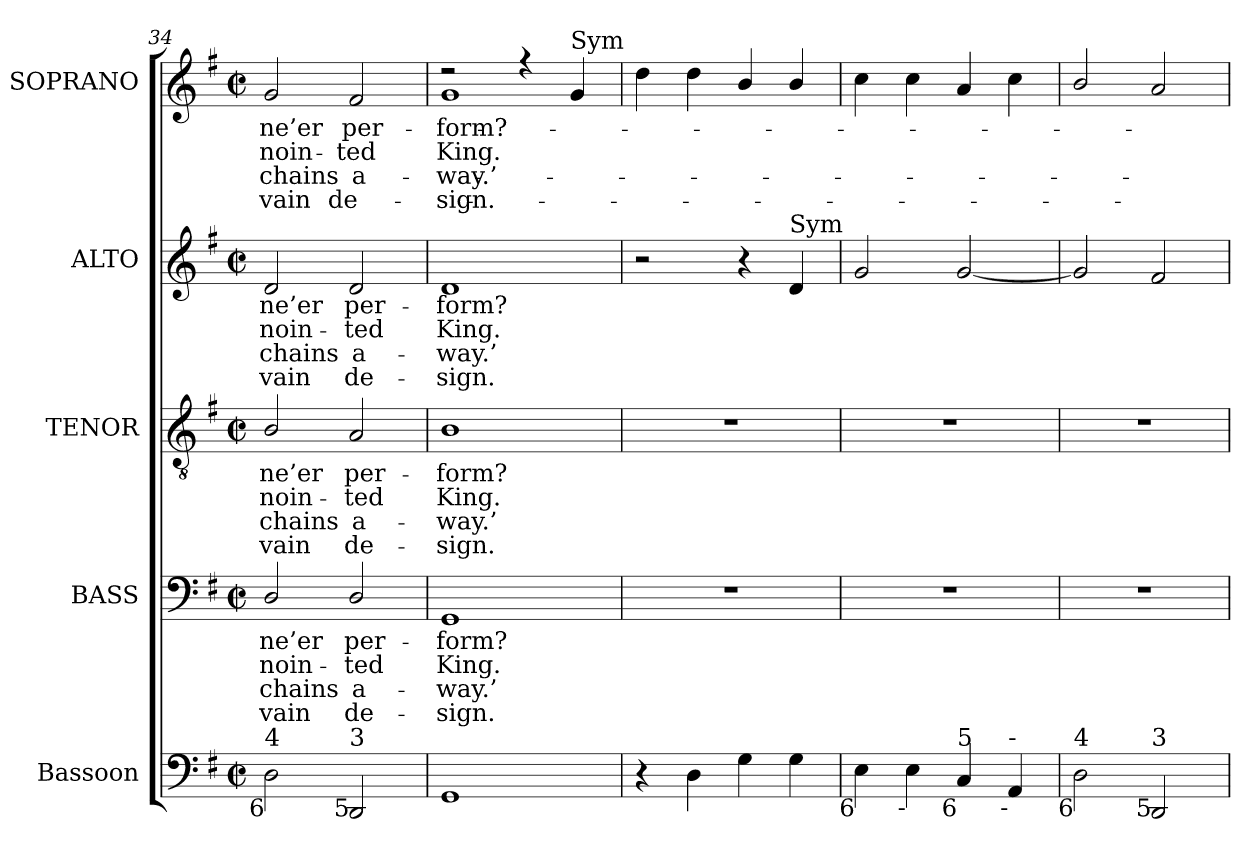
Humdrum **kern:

**kern	**kern	**text	**text	**text	**text	**kern	**text	**text	**text	**text	**kern	**text	**text	**text	**text	**kern	**text	**text	**text	**text
*part5	*part4	*part4	*part4	*part4	*part4	*part3	*part3	*part3	*part3	*part3	*part2	*part2	*part2	*part2	*part2	*part1	*part1	*part1	*part1	*part1
*staff5	*staff4	*staff4	*staff4	*staff4	*staff4	*staff3	*staff3	*staff3	*staff3	*staff3	*staff2	*staff2	*staff2	*staff2	*staff2	*staff1	*staff1	*staff1	*staff1	*staff1
*I"Bassoon	*I"BASS	*	*	*	*	*I"TENOR	*	*	*	*	*I"ALTO	*	*	*	*	*I"SOPRANO	*	*	*	*
*I'Bsn.	*I'B.	*	*	*	*	*I'T.	*	*	*	*	*I'A.	*	*	*	*	*I'S.	*	*	*	*
*clefF4	*clefF4	*	*	*	*	*clefGv2	*	*	*	*	*clefG2	*	*	*	*	*clefG2	*	*	*	*
*	*	*	*	*	*	*ITrd7c12	*	*	*	*	*	*	*	*	*	*	*	*	*	*
*k[f#]	*k[f#]	*	*	*	*	*k[f#]	*	*	*	*	*k[f#]	*	*	*	*	*k[f#]	*	*	*	*
*G:	*G:	*	*	*	*	*G:	*	*	*	*	*G:	*	*	*	*	*G:	*	*	*	*
*M2/2	*M2/2	*	*	*	*	*M2/2	*	*	*	*	*M2/2	*	*	*	*	*M2/2	*	*	*	*
*met(c|)	*met(c|)	*	*	*	*	*met(c|)	*	*	*	*	*met(c|)	*	*	*	*	*met(c|)	*	*	*	*
=34	=34	=34	=34	=34	=34	=34	=34	=34	=34	=34	=34	=34	=34	=34	=34	=34	=34	=34	=34	=34
!	!	!LO:LY:b:color=#000000	!LO:LY:b:color=#000000	!LO:LY:b:color=#000000	!LO:LY:b:color=#000000	!	!	!	!	!	!	!	!	!	!	!	!	!	!	!
!	!	!	!	!	!	!	!LO:LY:b:color=#000000	!LO:LY:b:color=#000000	!LO:LY:b:color=#000000	!LO:LY:b:color=#000000	!	!	!	!	!	!	!	!	!	!
!	!	!	!	!	!	!	!	!	!	!	!	!LO:LY:b:color=#000000	!LO:LY:b:color=#000000	!LO:LY:b:color=#000000	!LO:LY:b:color=#000000	!	!	!	!	!
!LO:TX:b:rj:t=6	!	!	!	!	!	!	!	!	!	!	!	!	!	!	!	!	!	!	!	!
!LO:TX:t=4	!	!	!	!	!	!	!	!	!	!	!	!	!	!	!	!	!	!	!	!
!	!	!	!	!	!	!	!	!	!	!	!	!	!	!	!	!	!LO:LY:b:color=#000000	!LO:LY:b:color=#000000	!LO:LY:b:color=#000000	!LO:LY:b:color=#000000
2Di\	2Di/	ne’er	-noin-	chains	vain	2BBi/	ne’er	-noin-	chains	vain	2di/	ne’er	-noin-	chains	vain	2gi/	ne’er	-noin-	chains	vain
!	!	!LO:LY:b:color=#000000	!LO:LY:b:color=#000000	!LO:LY:b:color=#000000	!LO:LY:b:color=#000000	!	!	!	!	!	!	!	!	!	!	!	!	!	!	!
!	!	!	!	!	!	!	!LO:LY:b:color=#000000	!LO:LY:b:color=#000000	!LO:LY:b:color=#000000	!LO:LY:b:color=#000000	!	!	!	!	!	!	!	!	!	!
!	!	!	!	!	!	!	!	!	!	!	!	!LO:LY:b:color=#000000	!LO:LY:b:color=#000000	!LO:LY:b:color=#000000	!LO:LY:b:color=#000000	!	!	!	!	!
!LO:TX:b:rj:t=5	!	!	!	!	!	!	!	!	!	!	!	!	!	!	!	!	!	!	!	!
!LO:TX:t=3	!	!	!	!	!	!	!	!	!	!	!	!	!	!	!	!	!	!	!	!
!	!	!	!	!	!	!	!	!	!	!	!	!	!	!	!	!	!LO:LY:b:color=#000000	!LO:LY:b:color=#000000	!LO:LY:b:color=#000000	!LO:LY:b:color=#000000
2DDi/	2Di/	per-	-ted	a-	-de-	2AAi/	per-	-ted	a-	-de-	2di/	per-	-ted	a-	-de-	2f#i/	per -	-ted	a -	de -
=35	=35	=35	=35	=35	=35	=35	=35	=35	=35	=35	=35	=35	=35	=35	=35	=35	=35	=35	=35	=35
!	!	!LO:LY:b:color=#000000	!LO:LY:b:color=#000000	!LO:LY:b:color=#000000	!LO:LY:b:color=#000000	!	!	!	!	!	!	!	!	!	!	!	!	!	!	!
!	!	!	!	!	!	!	!LO:LY:b:color=#000000	!LO:LY:b:color=#000000	!LO:LY:b:color=#000000	!LO:LY:b:color=#000000	!	!	!	!	!	!	!	!	!	!
!	!	!	!	!	!	!	!	!	!	!	!	!LO:LY:b:color=#000000	!LO:LY:b:color=#000000	!LO:LY:b:color=#000000	!LO:LY:b:color=#000000	!	!	!	!	!
*	*	*	*	*	*	*	*	*	*	*	*	*	*	*	*	*^	*	*	*	*
!	!	!	!	!	!	!	!	!	!	!	!	!	!	!	!	!	!	!LO:LY:b:color=#000000	!LO:LY:b:color=#000000	!LO:LY:b:color=#000000	!LO:LY:b:color=#000000
1GGi	1GGi	-form?	King.	-way.’	sign.	1BBi	-form?	King.	-way.’	sign.	1di	-form?	King.	-way.’	sign.	2r	1gi	form?	King.	way.’	sign.
.	.	.	.	.	.	.	.	.	.	.	.	.	.	.	.	4r	.	.	.	.	.
!	!	!	!	!	!	!	!	!	!	!	!	!	!	!	!	!LO:TX:a:t=Sym	!	!	!	!	!
.	.	.	.	.	.	.	.	.	.	.	.	.	.	.	.	4gi/	.	.	.	.	.
*	*	*	*	*	*	*	*	*	*	*	*	*	*	*	*	*v	*v	*	*	*	*
=36	=36	=36	=36	=36	=36	=36	=36	=36	=36	=36	=36	=36	=36	=36	=36	=36	=36	=36	=36	=36
4r	1r	.	.	.	.	1r	.	.	.	.	2r	.	.	.	.	4ddi\	.	.	.	.
4Di\	.	.	.	.	.	.	.	.	.	.	.	.	.	.	.	4ddi\	.	.	.	.
4Gi\	.	.	.	.	.	.	.	.	.	.	4r	.	.	.	.	4bi/	.	.	.	.
!	!	!	!	!	!	!	!	!	!	!	!LO:TX:a:t=Sym	!	!	!	!	!	!	!	!	!
4Gi\	.	.	.	.	.	.	.	.	.	.	4di/	.	.	.	.	4bi/	.	.	.	.
=37	=37	=37	=37	=37	=37	=37	=37	=37	=37	=37	=37	=37	=37	=37	=37	=37	=37	=37	=37	=37
!LO:TX:b:rj:t=6	!	!	!	!	!	!	!	!	!	!	!	!	!	!	!	!	!	!	!	!
4Ei\	1r	.	.	.	.	1r	.	.	.	.	2gi/	.	.	.	.	4cci\	.	.	.	.
!LO:TX:b:rj:t=-	!	!	!	!	!	!	!	!	!	!	!	!	!	!	!	!	!	!	!	!
4Ei\	.	.	.	.	.	.	.	.	.	.	.	.	.	.	.	4cci\	.	.	.	.
!LO:TX:b:rj:t=6	!	!	!	!	!	!	!	!	!	!	!	!	!	!	!	!	!	!	!	!
!LO:TX:t=5	!	!	!	!	!	!	!	!	!	!	!	!	!	!	!	!	!	!	!	!
4Ci/	.	.	.	.	.	.	.	.	.	.	[2gi/	.	.	.	.	4ai/	.	.	.	.
!LO:TX:b:rj:t=-	!	!	!	!	!	!	!	!	!	!	!	!	!	!	!	!	!	!	!	!
!LO:TX:t=-	!	!	!	!	!	!	!	!	!	!	!	!	!	!	!	!	!	!	!	!
4AAi/	.	.	.	.	.	.	.	.	.	.	.	.	.	.	.	4cci\	.	.	.	.
=38	=38	=38	=38	=38	=38	=38	=38	=38	=38	=38	=38	=38	=38	=38	=38	=38	=38	=38	=38	=38
!LO:TX:b:rj:t=6	!	!	!	!	!	!	!	!	!	!	!	!	!	!	!	!	!	!	!	!
!LO:TX:t=4	!	!	!	!	!	!	!	!	!	!	!	!	!	!	!	!	!	!	!	!
2Di\	1r	.	.	.	.	1r	.	.	.	.	2gi/]	.	.	.	.	2bi/	.	.	.	.
!LO:TX:b:rj:t=5	!	!	!	!	!	!	!	!	!	!	!	!	!	!	!	!	!	!	!	!
!LO:TX:t=3	!	!	!	!	!	!	!	!	!	!	!	!	!	!	!	!	!	!	!	!
2DDi/	.	.	.	.	.	.	.	.	.	.	2f#i/	.	.	.	.	2ai/	.	.	.	.
=	=	=	=	=	=	=	=	=	=	=	=	=	=	=	=	=	=	=	=	=
*-	*-	*-	*-	*-	*-	*-	*-	*-	*-	*-	*-	*-	*-	*-	*-	*-	*-	*-	*-	*-
